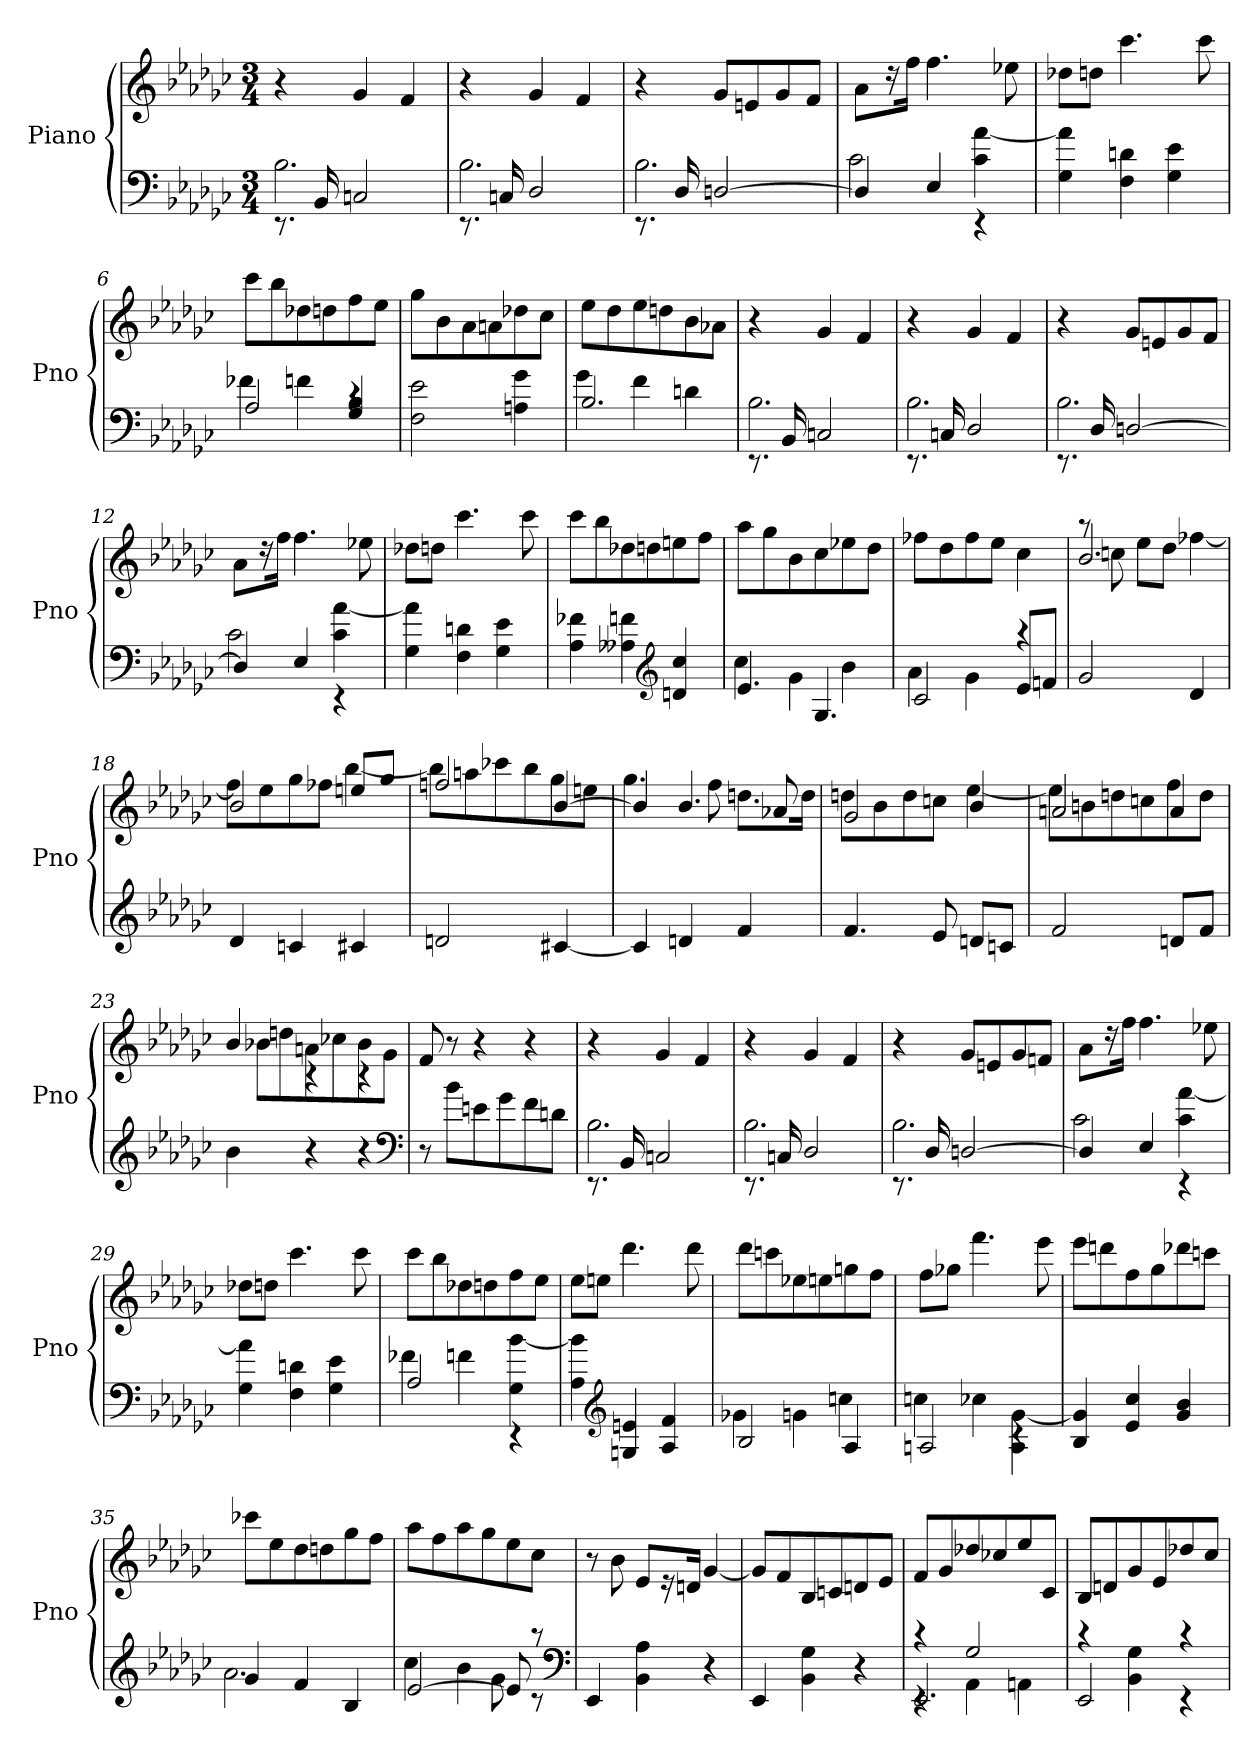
**kern	**kern
*part1	*part1
*staff2	*staff1
*I"Piano	*
*I'Pno	*
*clefF4	*clefG2
*k[b-e-a-d-g-c-]	*k[b-e-a-d-g-c-]
*e-:	*e-:
*M3/4	*M3/4
=1	=1
*^	*
8.rEE	2.B-	4r
16BB-	.	.
2Cn	.	4g-
.	.	4f
=2	=2	=2
8.rEE	2.B-	4r
16Cn	.	.
2D-	.	4g-
.	.	4f
=3	=3	=3
8.rEE	2.B-	4r
16D-	.	.
[2Dn	.	8g-L
.	.	8en
.	.	8g-
.	.	8fJ
=4	=4	=4
4D]	2c-	8a-L
.	.	16r
.	.	16ffJk
4E-	.	4.ff
4rEE	4c- [4a-	.
.	.	8ee-X
*v	*v	*
=5	=5
4G- 4a-]	8dd-XL
.	8ddnJ
4F 4dn	4.ccc-
4G- 4e-	.
.	8ccc-
=6	=6
*^	*
2A-	4f-X	8ccc-L
.	.	8bb-
.	4fn	8dd-X
.	.	8ddn
4G- 4B-	4rc	8ff
.	.	8ee-J
*v	*v	*
=7	=7
2F 2e-	8gg-L
.	8b-
.	8a-
.	8an
4An 4g-	8dd-X
.	8cc-J
=8	=8
*^	*
2.B-	4g-	8ee-L
.	.	8dd-
.	4f	8ee-
.	.	8ddn
.	4dn	8b-
.	.	8a-XJ
=9	=9	=9
8.rEE	2.B-	4r
16BB-	.	.
2Cn	.	4g-
.	.	4f
=10	=10	=10
8.rEE	2.B-	4r
16Cn	.	.
2D-	.	4g-
.	.	4f
=11	=11	=11
8.rEE	2.B-	4r
16D-	.	.
[2Dn	.	8g-L
.	.	8en
.	.	8g-
.	.	8fJ
=12	=12	=12
4D]	2c-	8a-L
.	.	16r
.	.	16ffJk
4E-	.	4.ff
4rEE	4c- [4a-	.
.	.	8ee-X
*v	*v	*
=13	=13
4G- 4a-]	8dd-XL
.	8ddnJ
4F 4dn	4.ccc-
4G- 4e-	.
.	8ccc-
=14	=14
4A- 4f-X	8ccc-L
.	8bb-
4A--X 4fn	8dd-X
.	8ddn
*clefG2	*
4dn 4cc-	8een
.	8ffJ
=15	=15
*^	*
4.e-	4cc-	8aa-L
.	.	8gg-
.	4g-	8b-
4.G-	.	8cc-
.	4b-	8ee-X
.	.	8dd-J
=16	=16	=16
2c-	4a-	8ff-XL
.	.	8dd-
.	4g-	8ff-
.	.	8ee-J
8e-L	4raa	4cc-
8fnJ	.	.
*v	*v	*
=17	=17
*	*^
2g-	2.b-	8raa
.	.	8ccn
.	.	8ee-L
.	.	8dd-J
4d-	.	[4ff-X
=18	=18	=18
4d-	2b-	8ff-L]
.	.	8ee-
4cn	.	8gg-
.	.	8ff-XJ
4c#X	8eenL	[4bb-
.	8gg-J	.
=19	=19	=19
2dn	2ffn	8bb-L]
.	.	8aan
.	.	8ccc-X
.	.	8bb-
[4c#X	[4b-	8gg-
.	.	8eenJ
=20	=20	=20
4c#]	4b-]	4.gg-
4dn	4.b-	.
.	.	8ff
4f	.	8.ddnL
.	8a-X	.
.	.	16ddJk
=21	=21	=21
4.f	2g-	8ddnL
.	.	8b-
.	.	8dd
8e-	.	8ccnJ
8dnL	4b-	[4ee-
8cnJ	.	.
=22	=22	=22
2f	2an	8ee-L]
.	.	8bn
.	.	8ddn
.	.	8ccn
8dnL	4a	8ff
8fJ	.	8ddJ
=23	=23	=23
4b-	4b-	8b-XL
.	.	8ddn
4r	4rc	8an
.	.	8cc-X
4r	4rc	8b-
.	.	8g-J
*	*v	*v
*clefF4	*
=24	=24
8r	8f
8b-L	8r
8en	4r
8g-	.
8f	4r
8dnJ	.
=25	=25
*^	*
8.rEE	2.B-	4r
16BB-	.	.
2Cn	.	4g-
.	.	4f
=26	=26	=26
8.rEE	2.B-	4r
16Cn	.	.
2D-	.	4g-
.	.	4f
=27	=27	=27
8.rEE	2.B-	4r
16D-	.	.
[2Dn	.	8g-L
.	.	8en
.	.	8g-
.	.	8fnJ
=28	=28	=28
4D]	2c-	8a-L
.	.	16r
.	.	16ffJk
4E-	.	4.ff
4rEE	4c- [4a-	.
.	.	8ee-X
*v	*v	*
=29	=29
4G- 4a-]	8dd-XL
.	8ddnJ
4F 4dn	4.ccc-
4G- 4e-	.
.	8ccc-
=30	=30
*^	*
2A-	4f-X	8ccc-L
.	.	8bb-
.	4fn	8dd-X
.	.	8ddn
4rEE	4G- [4b-	8ff
.	.	8ee-J
*v	*v	*
=31	=31
4A- 4b-]	8ee-L
.	8eenJ
*clefG2	*
4Gn 4en	4.ddd-
4A- 4f	.
.	8ddd-
=32	=32
*^	*
2B-	4g-X	8ddd-L
.	.	8cccn
.	4gn	8ee-X
.	.	8een
4A-	4ccn	8ggn
.	.	8ffJ
=33	=33	=33
2An	4ccn	8ffL
.	.	8gg-XJ
.	4cc-X	4.fff
4rc	4A [4g-	.
.	.	8eee-
*v	*v	*
=34	=34
4B- 4g-]	8eee-L
.	8dddn
4e- 4cc-	8ff
.	8gg-
4g- 4b-	8ddd-X
.	8cccnJ
=35	=35
*^	*
4g-	2.a-	8ccc-XL
.	.	8ee-
4f	.	8dd-
.	.	8ddn
4B-	.	8gg-
.	.	8ffJ
=36	=36	=36
[2e-	4cc-	8aa-L
.	.	8ff
.	4b-	8aa-
.	.	8gg-
8e-]	8g-	8ee-
8rc	8raa	8cc-J
*v	*v	*
*clefF4	*
=37	=37
4EE-	8r
.	8b-
4BB- 4A-	8e-L
.	16r
.	16dnJk
4r	[4g-
=38	=38
4EE-	8g-L]
.	8f
4BB- 4G-	8B-
.	8cn
4r	8dn
.	8e-J
=39	=39
*^	*
*	*^	*
2.EE-	4rEE	4rc	8fL
.	.	.	8g-
.	4AA-	2G-	8dd-X
.	.	.	8cc-X
.	4AAn	.	8ee-
.	.	.	8c-J
*	*v	*v	*
=40	=40	=40
2EE-	4rc	8B-L
.	.	8dn
.	4BB- 4G-	8g-
.	.	8e-
4rEE	4rc	8dd-X
.	.	8cc-J
*v	*v	*
=	=
*-	*-
